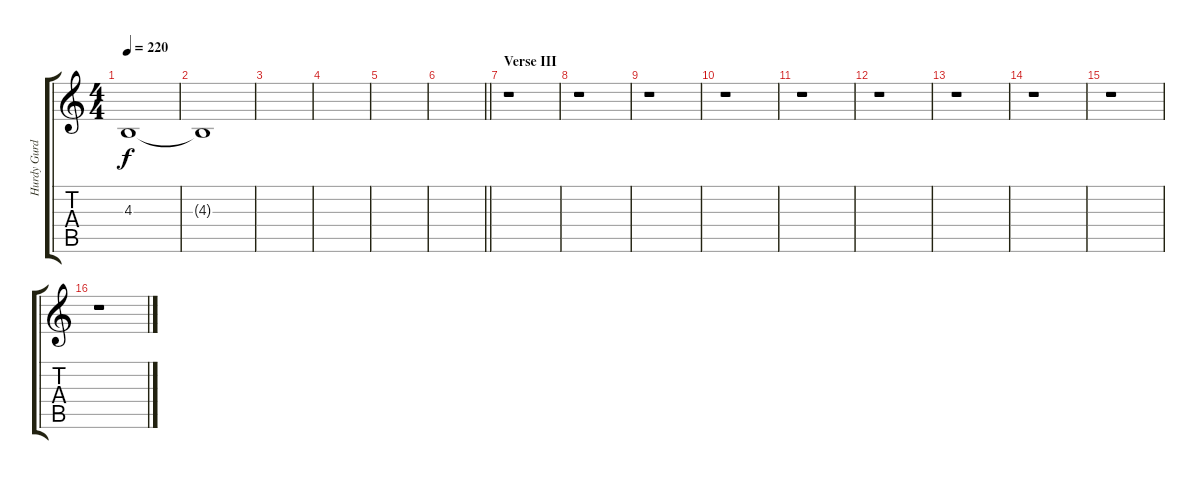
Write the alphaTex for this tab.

\track ("Hurdy Gurdy" "Hurdy Gurd") {instrument cello}
\staff {score tabs}
\tuning (E4 B3 G3 D3 A2 E2) {hide}
\ts (4 4)
\tempo 220
\clef g2
\ks c
4.3{t}.1{dy f} |
4.3{t}.1 |
|
|
|
\barLineRight lightlight
|
\section ("" "Verse III")
r.1 |
r.1 |
r.1 |
r.1 |
r.1 |
r.1 |
r.1 |
r.1 |
r.1 |
r.1
